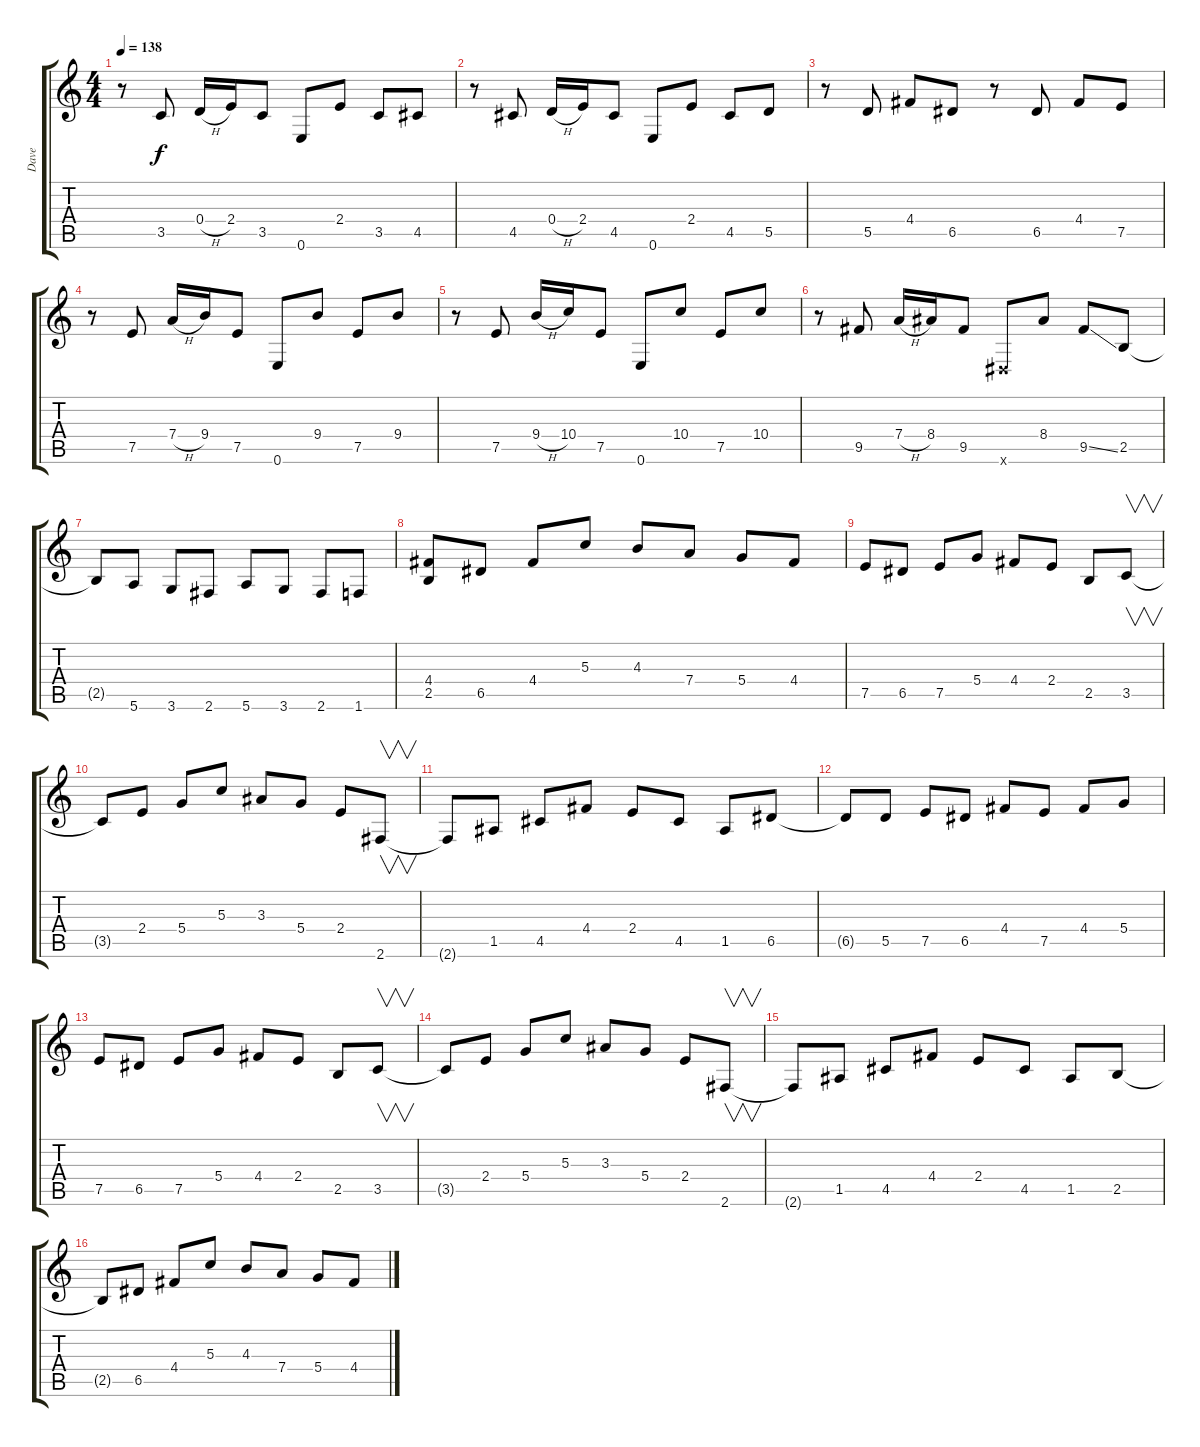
\track ("Dave" "Dave") {instrument distortionguitar}
\staff {score tabs}
\tuning (E4 B3 G3 D3 A2 E2) {hide}
\ts (4 4)
\tempo 138
\clef g2
\ks c
r.8{dy f} 3.5.8 0.4{h}.16 2.4.16 3.5.8 0.6.8 2.4.8 3.5.8 4.5.8 |
r.8 4.5.8 0.4{h}.16 2.4.16 4.5.8 0.6.8 2.4.8 4.5.8 5.5.8 |
r.8 5.5.8 4.4.8 6.5.8 r.8 6.5.8 4.4.8 7.5.8 |
r.8 7.5.8 7.4{h}.16 9.4.16 7.5.8 0.6.8 9.4.8 7.5.8 9.4.8 |
r.8 7.5.8 9.4{h}.16 10.4.16 7.5.8 0.6.8 10.4.8 7.5.8 10.4.8 |
r.8 9.5.8 7.4{h}.16 8.4.16 9.5.8 -1.6{x}.8 8.4.8 9.5{ss}.8 2.5.8 |
2.5{t}.8 5.6.8 3.6.8 2.6.8 5.6.8 3.6.8 2.6.8 1.6.8 |
(4.4 2.5).8 6.5.8 4.4.8 5.3.8 4.3.8 7.4.8 5.4.8 4.4.8 |
7.5.8 6.5.8 7.5.8 5.4.8 4.4.8 2.4.8 2.5.8 3.5.8{v} |
3.5{t}.8 2.4.8 5.4.8 5.3.8 3.3.8 5.4.8 2.4.8 2.6.8{v} |
2.6{t}.8 1.5.8 4.5.8 4.4.8 2.4.8 4.5.8 1.5.8 6.5.8 |
6.5{t}.8 5.5.8 7.5.8 6.5.8 4.4.8 7.5.8 4.4.8 5.4.8 |
7.5.8 6.5.8 7.5.8 5.4.8 4.4.8 2.4.8 2.5.8 3.5.8{v} |
3.5{t}.8 2.4.8 5.4.8 5.3.8 3.3.8 5.4.8 2.4.8 2.6.8{v} |
2.6{t}.8 1.5.8 4.5.8 4.4.8 2.4.8 4.5.8 1.5.8 2.5.8 |
2.5{t}.8 6.5.8 4.4.8 5.3.8 4.3.8 7.4.8 5.4.8 4.4.8
